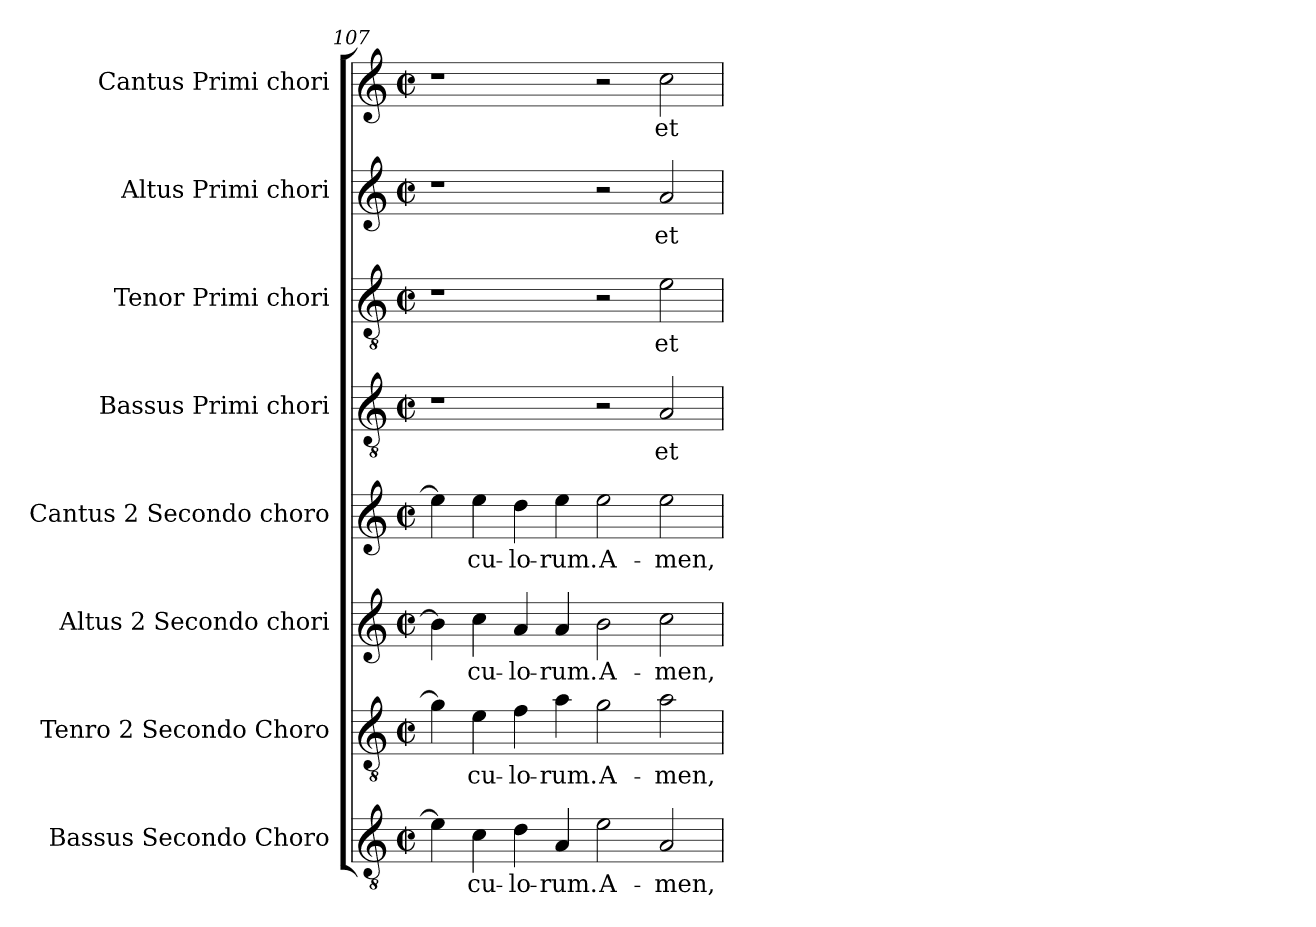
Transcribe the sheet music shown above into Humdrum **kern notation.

**kern	**text	**kern	**text	**kern	**text	**kern	**text	**kern	**text	**kern	**text	**kern	**text	**kern	**text
*part8	*part8	*part7	*part7	*part6	*part6	*part5	*part5	*part4	*part4	*part3	*part3	*part2	*part2	*part1	*part1
*staff8	*staff8	*staff7	*staff7	*staff6	*staff6	*staff5	*staff5	*staff4	*staff4	*staff3	*staff3	*staff2	*staff2	*staff1	*staff1
*I"Bassus  Secondo Choro	*	*I"Tenro 2  Secondo Choro	*	*I"Altus 2  Secondo chori	*	*I"Cantus 2  Secondo choro	*	*I"Bassus  Primi chori	*	*I"Tenor  Primi chori	*	*I"Altus  Primi chori	*	*I"Cantus  Primi chori	*
*I'Ch	*	*I'Ch	*	*I'Ch	*	*I'Ch	*	*I'Ch	*	*I'Ch	*	*I'Ch	*	*I'Ch	*
*clefGv2	*	*clefGv2	*	*clefG2	*	*clefG2	*	*clefGv2	*	*clefGv2	*	*clefG2	*	*clefG2	*
*M2/2	*	*M2/2	*	*M2/2	*	*M2/2	*	*M2/2	*	*M2/2	*	*M2/2	*	*M2/2	*
*met(c|)	*	*met(c|)	*	*met(c|)	*	*met(c|)	*	*met(c|)	*	*met(c|)	*	*met(c|)	*	*met(c|)	*
=107	=107	=107	=107	=107	=107	=107	=107	=107	=107	=107	=107	=107	=107	=107	=107
4e\]	.	4g\]	.	4b\]	.	4ee\]	.	1r	.	1r	.	1r	.	1r	.
!	!LO:LY:b:cj	!	!LO:LY:b:cj	!	!LO:LY:b:cj	!	!LO:LY:b:cj	!	!	!	!	!	!	!	!
4c\	-cu-	4e\	-cu-	4cc\	-cu-	4ee\	-cu-	.	.	.	.	.	.	.	.
!	!LO:LY:b	!	!LO:LY:b	!	!LO:LY:b	!	!LO:LY:b	!	!	!	!	!	!	!	!
4d\	-lo-	4f\	-lo-	4a/	-lo-	4dd\	-lo-	.	.	.	.	.	.	.	.
!	!LO:LY:b:cj	!	!LO:LY:b:cj	!	!LO:LY:b:cj	!	!LO:LY:b:cj	!	!	!	!	!	!	!	!
4A/	-rum.	4a\	-rum.	4a/	-rum.	4ee\	-rum.	.	.	.	.	.	.	.	.
!	!LO:LY:b:cj	!	!LO:LY:b:cj	!	!LO:LY:b:cj	!	!LO:LY:b:cj	!	!	!	!	!	!	!	!
2e\	A-	2g\	A-	2b\	A-	2ee\	A-	2r	.	2r	.	2r	.	2r	.
!	!LO:LY:b:cj	!	!LO:LY:b:cj	!	!LO:LY:b:cj	!	!LO:LY:b:cj	!	!LO:LY:b:cj	!	!LO:LY:b:cj	!	!LO:LY:b:cj	!	!LO:LY:b:cj
2A/	-men,	2a\	-men,	2cc\	-men,	2ee\	-men,	2A/	et	2e\	et	2a/	et	2cc\	et
=	=	=	=	=	=	=	=	=	=	=	=	=	=	=	=
*-	*-	*-	*-	*-	*-	*-	*-	*-	*-	*-	*-	*-	*-	*-	*-
